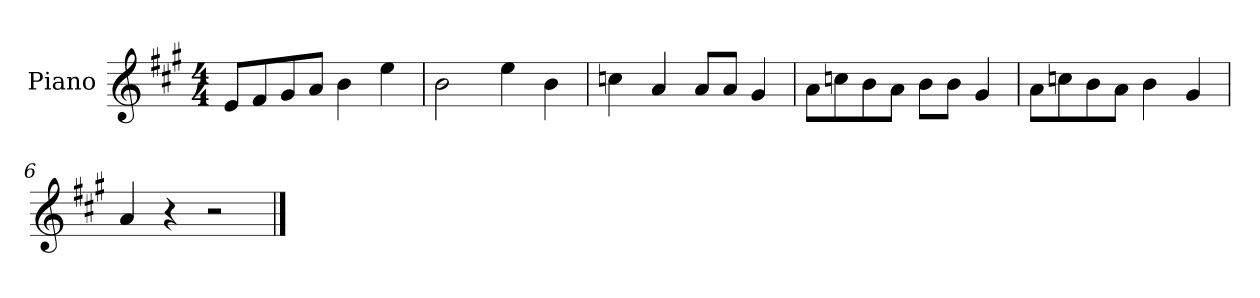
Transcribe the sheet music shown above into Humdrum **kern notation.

**kern
*part1
*staff1
*I"Piano
*I'P-no
*clefG2
*k[f#c#g#]
*M4/4
*MM90
=1
8e/L
8f#/
8g#/
8a/J
4b\
4ee\
=2
2b\
4ee\
4b\
=3
4ccn\
4a/
8a/L
8a/J
4g#/
=4
8a\L
8ccn\
8b\
8a\J
8b\L
8b\J
4g#/
=5
8a\L
8ccn\
8b\
8a\J
4b\
4g#/
=6
4a/
4r
2r
==
*-
